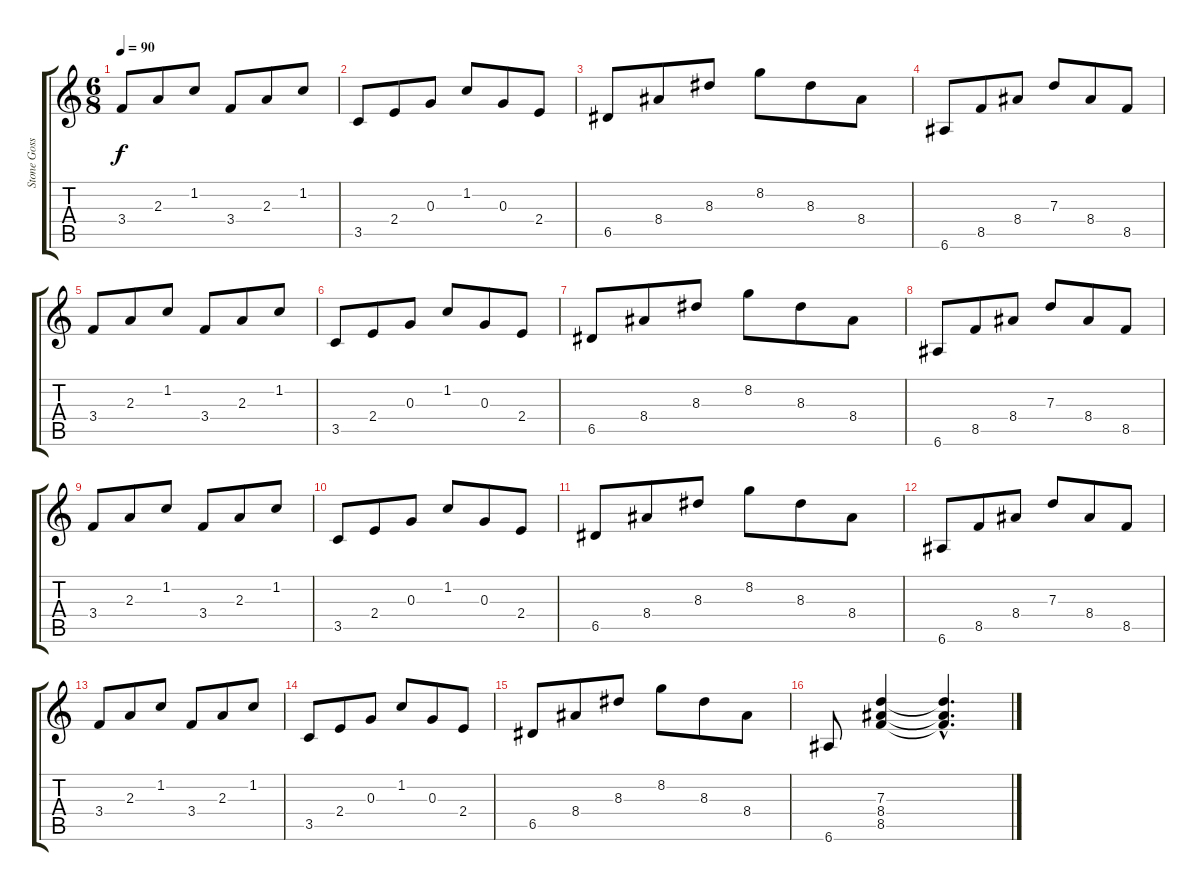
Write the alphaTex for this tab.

\track ("Stone Gossard" "Stone Goss") {instrument distortionguitar}
\staff {score tabs}
\tuning (E4 B3 G3 D3 A2 E2) {hide}
\ts (6 8)
\tempo 90
\clef g2
\ks c
3.4.8{dy f} 2.3.8 1.2.8 3.4.8 2.3.8 1.2.8 |
3.5.8 2.4.8 0.3.8 1.2.8 0.3.8 2.4.8 |
6.5.8 8.4.8 8.3.8 8.2.8 8.3.8 8.4.8 |
6.6.8 8.5.8 8.4.8 7.3.8 8.4.8 8.5.8 |
3.4.8 2.3.8 1.2.8 3.4.8 2.3.8 1.2.8 |
3.5.8 2.4.8 0.3.8 1.2.8 0.3.8 2.4.8 |
6.5.8 8.4.8 8.3.8 8.2.8 8.3.8 8.4.8 |
6.6.8 8.5.8 8.4.8 7.3.8 8.4.8 8.5.8 |
3.4.8 2.3.8 1.2.8 3.4.8 2.3.8 1.2.8 |
3.5.8 2.4.8 0.3.8 1.2.8 0.3.8 2.4.8 |
6.5.8 8.4.8 8.3.8 8.2.8 8.3.8 8.4.8 |
6.6.8 8.5.8 8.4.8 7.3.8 8.4.8 8.5.8 |
3.4.8 2.3.8 1.2.8 3.4.8 2.3.8 1.2.8 |
3.5.8 2.4.8 0.3.8 1.2.8 0.3.8 2.4.8 |
6.5.8 8.4.8 8.3.8 8.2.8 8.3.8 8.4.8 |
6.6.8 (7.3 8.4 8.5).4 (7.3{hac t} 8.4{hac t} 8.5{hac t}).4{d}
